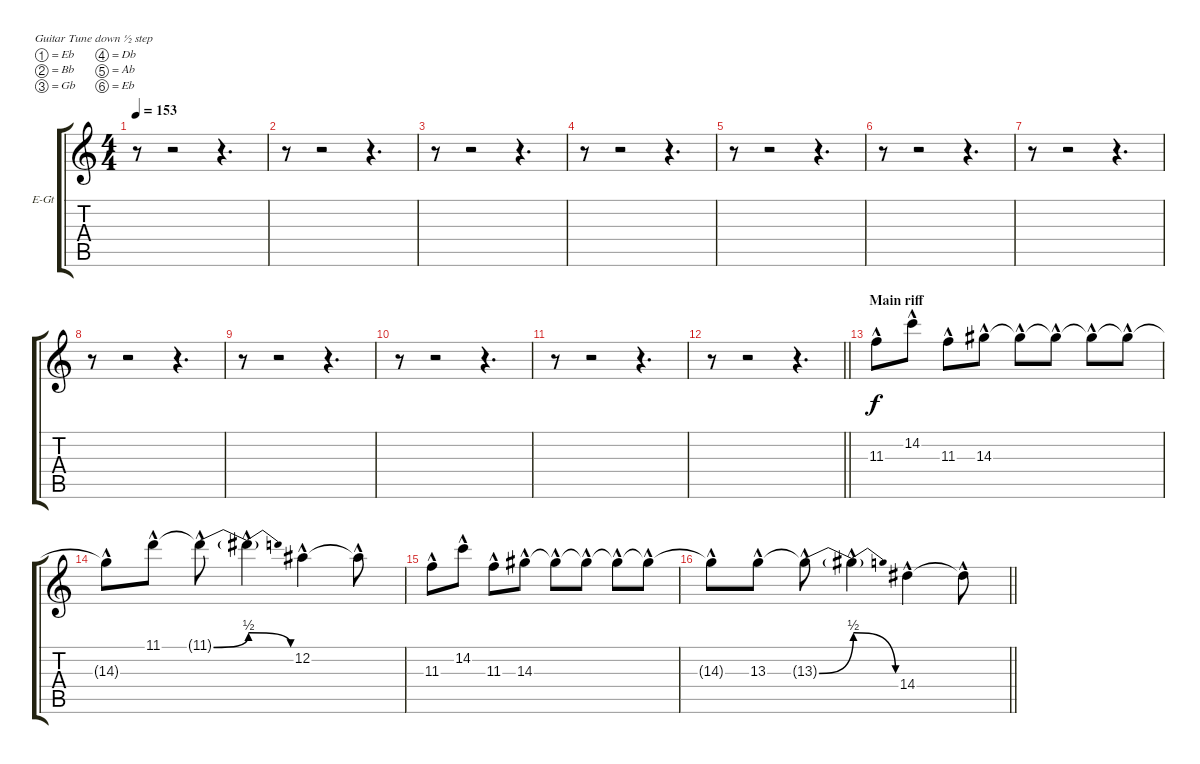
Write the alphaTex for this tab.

\bracketExtendMode groupsimilarinstruments
\firstSystemTrackNameOrientation horizontal
\otherSystemsTrackNameOrientation horizontal
\track ("Lead Guitar" "E-Gt") {solo instrument distortionguitar}
\staff {score tabs}
\tuning (Eb4 Bb3 Gb3 Db3 Ab2 Eb2)
\ts (4 4)
\tempo 153
\clef g2
\ks c
r.8{dy f} r.2 r.4{d} |
r.8 r.2 r.4{d} |
r.8 r.2 r.4{d} |
r.8 r.2 r.4{d} |
r.8 r.2 r.4{d} |
r.8 r.2 r.4{d} |
r.8 r.2 r.4{d} |
r.8 r.2 r.4{d} |
r.8 r.2 r.4{d} |
r.8 r.2 r.4{d} |
r.8 r.2 r.4{d} |
\barLineRight lightlight
r.8 r.2 r.4{d} |
\section ("" "Main riff")
11.3{hac}.8 14.2{hac}.8 11.3{hac}.8 14.3{hac}.8 14.3{hac t}.8 14.3{hac t}.8 14.3{hac t}.8 14.3{hac t}.8 |
14.3{hac t}.8 11.1{hac}.8 11.1{be (bend 0 0 60 2) hac t}.8 11.1{be (release 0 2 60 0) hac t}.4 12.2{hac}.4 12.2{hac t}.8 |
11.3{hac}.8 14.2{hac}.8 11.3{hac}.8 14.3{hac}.8 14.3{hac t}.8 14.3{hac t}.8 14.3{hac t}.8 14.3{hac t}.8 |
\barLineRight lightlight
14.3{hac t}.8 13.3{hac}.8 13.3{be (bend 0 0 60 2) hac t}.8 13.3{be (release 0 2 60 0) hac t}.4 14.4{hac}.4 14.4{hac t}.8
